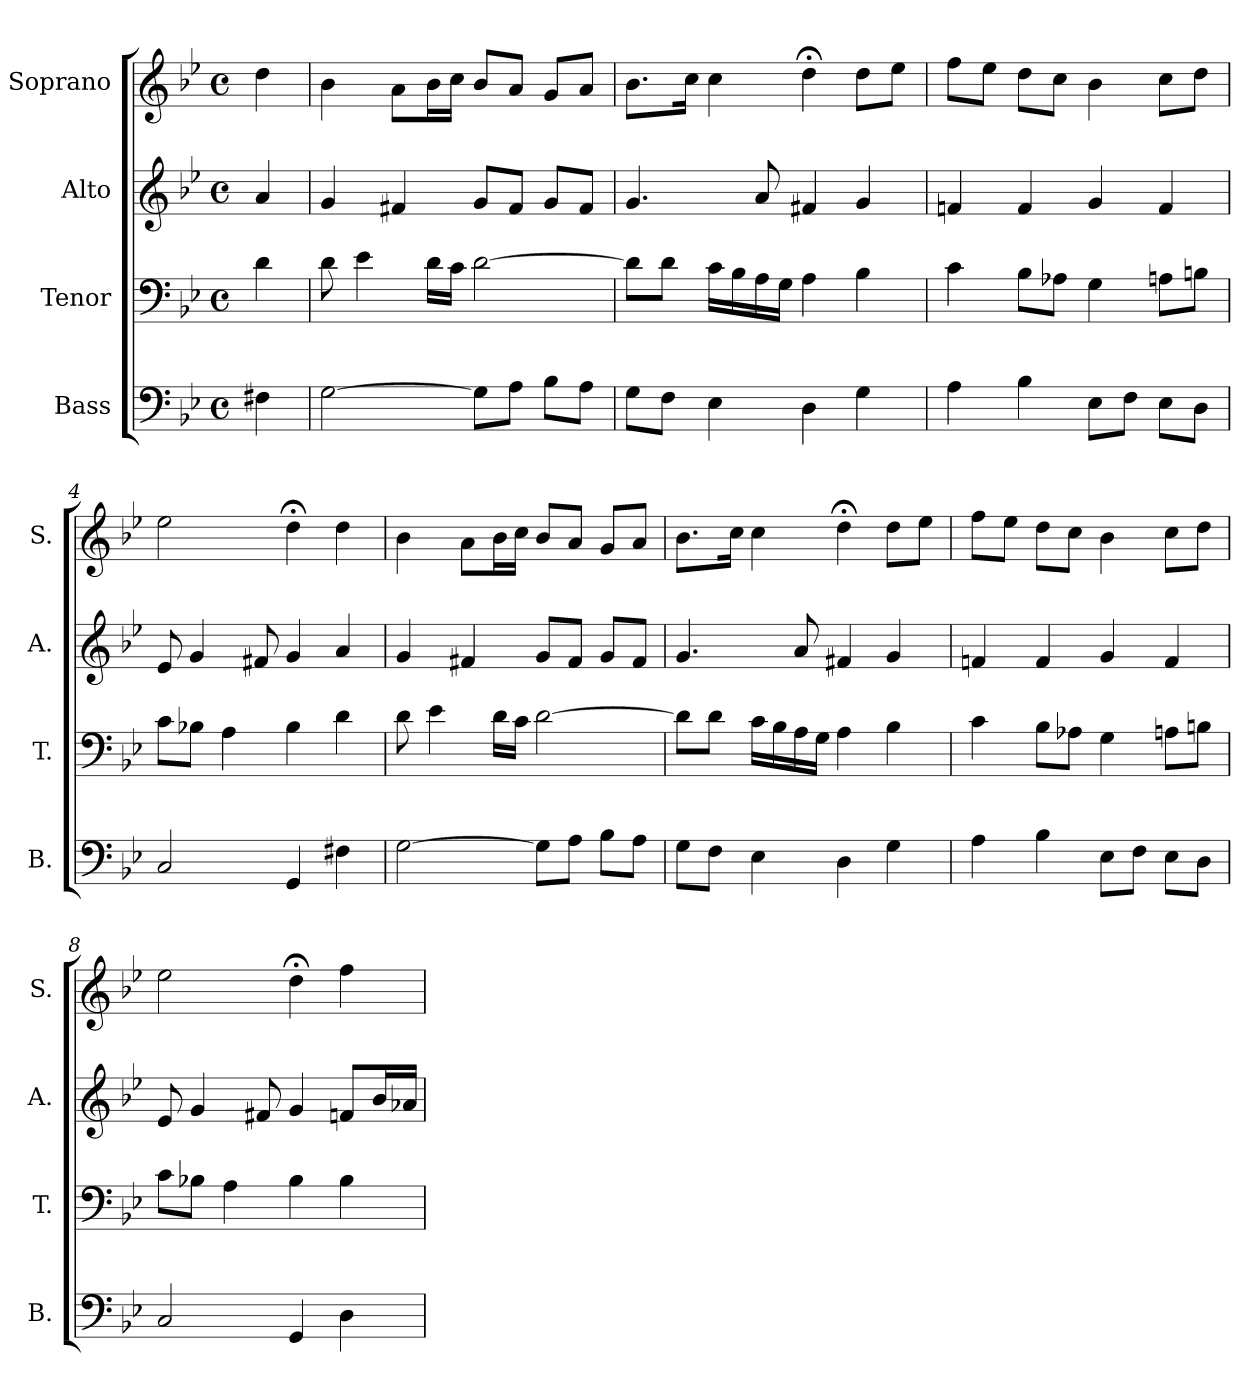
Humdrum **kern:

**kern	**kern	**kern	**kern
*part4	*part3	*part2	*part1
*staff4	*staff3	*staff2	*staff1
*I"Bass	*I"Tenor	*I"Alto	*I"Soprano
*I'B.	*I'T.	*I'A.	*I'S.
*clefF4	*clefF4	*clefG2	*clefG2
*k[b-e-]	*k[b-e-]	*k[b-e-]	*k[b-e-]
*g:	*g:	*g:	*g:
*M4/4	*M4/4	*M4/4	*M4/4
*met(c)	*met(c)	*met(c)	*met(c)
=	=	=	=
4F#X\	4d\	4a/	4dd\
=1	=1	=1	=1
[2G\	8d\	4g/	4b-\
.	4e-\	.	.
.	.	4f#X/	8a\L
.	16d\LL	.	16b-\L
.	16c\JJ	.	16cc\JJ
8G\L]	[2d\	8g/L	8b-/L
8A\J	.	8f#/J	8a/J
8B-\L	.	8g/L	8g/L
8A\J	.	8f#/J	8a/J
=2	=2	=2	=2
8G\L	8d\L]	4.g/	8.b-\L
8F\J	8d\J	.	.
.	.	.	16cc\Jk
4E-\	16c\LL	.	4cc\
.	16B-\	.	.
.	16A\	8a/	.
.	16G\JJ	.	.
4D\	4A\	4f#X/	4dd;<\
4G\	4B-\	4g/	8dd\L
.	.	.	8ee-\J
=3	=3	=3	=3
4A\	4c\	4fn/	8ff\L
.	.	.	8ee-\J
4B-\	8B-\L	4f/	8dd\L
.	8A-X\J	.	8cc\J
8E-\L	4G\	4g/	4b-\
8F\J	.	.	.
8E-\L	8An\L	4f/	8cc\L
8D\J	8Bn\J	.	8dd\J
!!LO:LB:g=z
=4	=4	=4	=4
2C/	8c\L	8e-/	2ee-\
.	8B-X\J	4g/	.
.	4A\	.	.
.	.	8f#X/	.
4GG/	4B-\	4g/	4dd;<\
4F#X\	4d\	4a/	4dd\
=5	=5	=5	=5
[2G\	8d\	4g/	4b-\
.	4e-\	.	.
.	.	4f#X/	8a\L
.	16d\LL	.	16b-\L
.	16c\JJ	.	16cc\JJ
8G\L]	[2d\	8g/L	8b-/L
8A\J	.	8f#/J	8a/J
8B-\L	.	8g/L	8g/L
8A\J	.	8f#/J	8a/J
=6	=6	=6	=6
8G\L	8d\L]	4.g/	8.b-\L
8F\J	8d\J	.	.
.	.	.	16cc\Jk
4E-\	16c\LL	.	4cc\
.	16B-\	.	.
.	16A\	8a/	.
.	16G\JJ	.	.
4D\	4A\	4f#X/	4dd;<\
4G\	4B-\	4g/	8dd\L
.	.	.	8ee-\J
!!LO:LB:g=z
=7	=7	=7	=7
4A\	4c\	4fn/	8ff\L
.	.	.	8ee-\J
4B-\	8B-\L	4f/	8dd\L
.	8A-X\J	.	8cc\J
8E-\L	4G\	4g/	4b-\
8F\J	.	.	.
8E-\L	8An\L	4f/	8cc\L
8D\J	8Bn\J	.	8dd\J
=8	=8	=8	=8
2C/	8c\L	8e-/	2ee-\
.	8B-X\J	4g/	.
.	4A\	.	.
.	.	8f#X/	.
4GG/	4B-\	4g/	4dd;<\
4D\	4B-\	8fn/L	4ff\
.	.	16b-/L	.
.	.	16a-X/JJ	.
=	=	=	=
*-	*-	*-	*-
